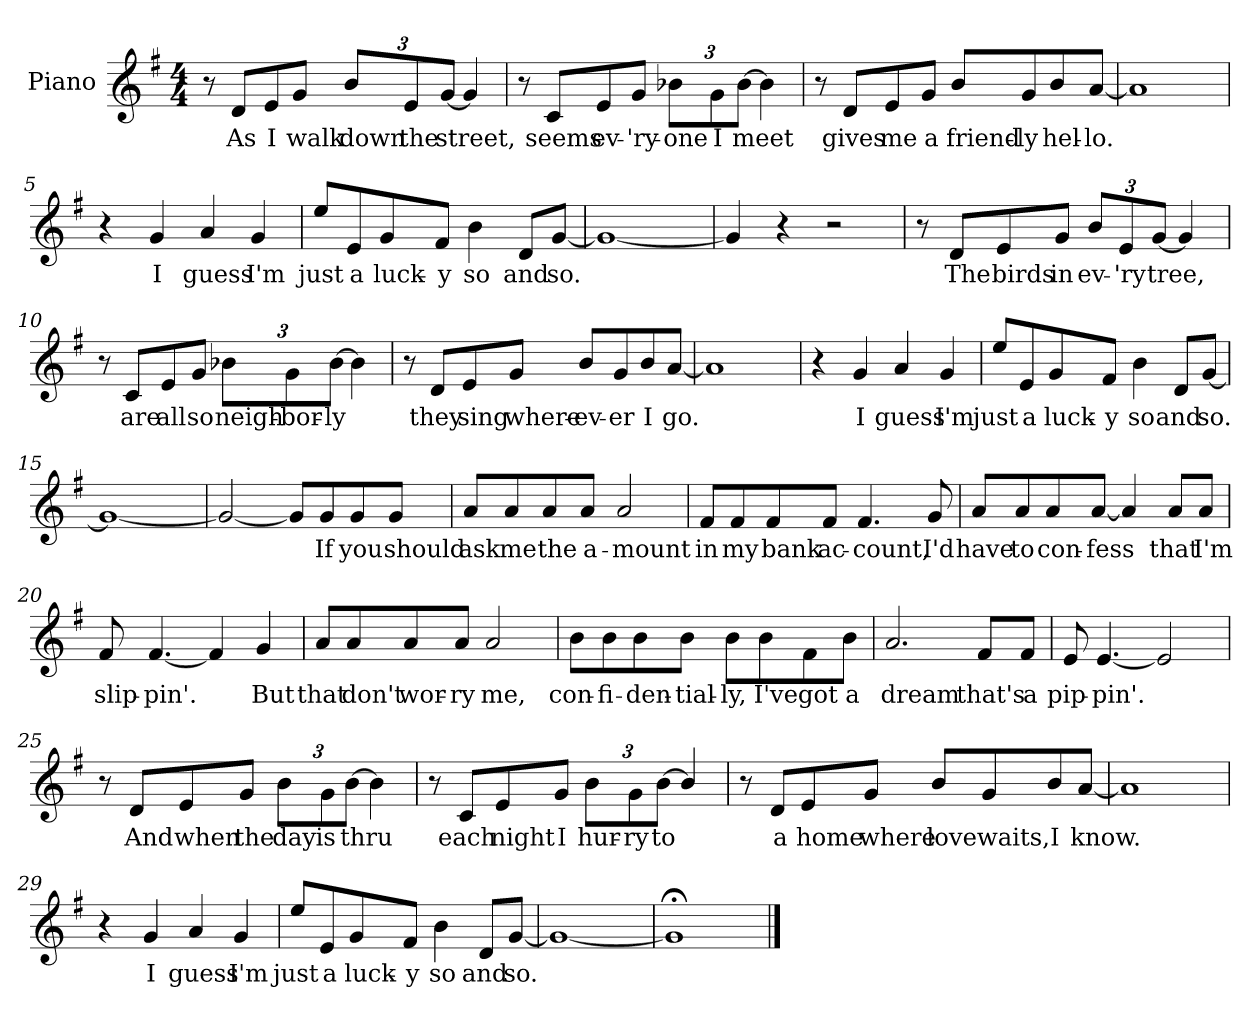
**kern	**text
*part1	*part1
*staff1	*staff1
*I"Piano	*
*I'Pno.	*
*clefG2	*
*k[f#]	*
*G:	*
*M4/4	*
=1	=1
8r	.
8d/L	As
8e/	I
8g/J	walk
*Xbrackettup	*
12b/L	down
12e/	the
[12g/J	street,
4g/]	.
=2	=2
8r	.
8c/L	seems
8e/	ev-
8g/J	-'ry-
12b-X\L	-one
12g\	I
[12b-\J	meet
4b-\]	.
=3	=3
8r	.
8d/L	gives
8e/	me
8g/J	a
8b/L	friend-
8g/	-ly
8b/	hel-
[8a/J	-lo.
!!LO:LB:g=z
=4	=4
1a]	.
=5	=5
4r	.
4g/	I
4a/	guess
4g/	I'm
=6	=6
8ee/L	just
8e/	a
8g/	luck-
8f#/J	-y
4b\	so
8d/L	and
[8g/J	so.
=7	=7
1g_	.
=8	=8
4g/]	.
4r	.
2r	.
!!LO:LB:g=z
=9	=9
8r	.
8d/L	The
8e/	birds
8g/J	in
12b/L	ev-
12e/	-'ry
[12g/J	tree,
4g/]	.
=10	=10
8r	.
8c/L	are
8e/	all
8g/J	so
12b-X\L	neigh-
12g\	-bor-
[12b-\J	-ly
4b-\]	.
=11	=11
8r	.
8d/L	they
8e/	sing
8g/J	where-
8b/L	-ev-
8g/	-er
8b/	I
[8a/J	go.
!!LO:LB:g=z
=12	=12
1a]	.
=13	=13
4r	.
4g/	I
4a/	guess
4g/	I'm
=14	=14
8ee/L	just
8e/	a
8g/	luck-
8f#/J	-y
4b\	so
8d/L	and
[8g/J	so.
=15	=15
1g_	.
=16	=16
2g/_	.
8g/L]	.
8g/	If
8g/	you
8g/J	should
!!LO:LB:g=z
=17	=17
8a/L	ask
8a/	me
8a/	the
8a/J	a-
2a/	-mount
=18	=18
8f#/L	in
8f#/	my
8f#/	bank
8f#/J	ac-
4.f#/	-count,
8g/	I'd
=19	=19
8a/L	have
8a/	to
8a/	con-
[8a/J	-fess
4a/]	.
8a/L	that
8a/J	I'm
=20	=20
8f#/	slip-
[4.f#/	-pin'.
4f#/]	.
4g/	But
!!LO:LB:g=z
=21	=21
8a/L	that
8a/	don't
8a/	wor-
8a/J	-ry
2a/	me,
=22	=22
8b\L	con-
8b\	-fi-
8b\	-den-
8b\J	-tial-
8b\L	-ly,
8b\	I've
8f#\	got
8b\J	a
=23	=23
2.a/	dream
8f#/L	that's
8f#/J	a
=24	=24
8e/	pip-
[4.e/	-pin'.
2e/]	.
!!LO:LB:g=z
=25	=25
8r	.
8d/L	And
8e/	when
8g/J	the
12b\L	day
12g\	is
[12b\J	thru
4b\]	.
=26	=26
8r	.
8c/L	each
8e/	night
8g/J	I
12b\L	hur-
12g\	-ry
[12b\J	to
4b/]	.
=27	=27
8r	.
8d/L	a
8e/	home
8g/J	where
8b/L	love
8g/	waits,
8b/	I
[8a/J	know.
!!LO:LB:g=z
=28	=28
1a]	.
=29	=29
4r	.
4g/	I
4a/	guess
4g/	I'm
=30	=30
8ee/L	just
8e/	a
8g/	luck-
8f#/J	-y
4b\	so
8d/L	and
[8g/J	so.
=31	=31
1g_	.
=32	=32
1g;<]	.
==	==
*-	*-
